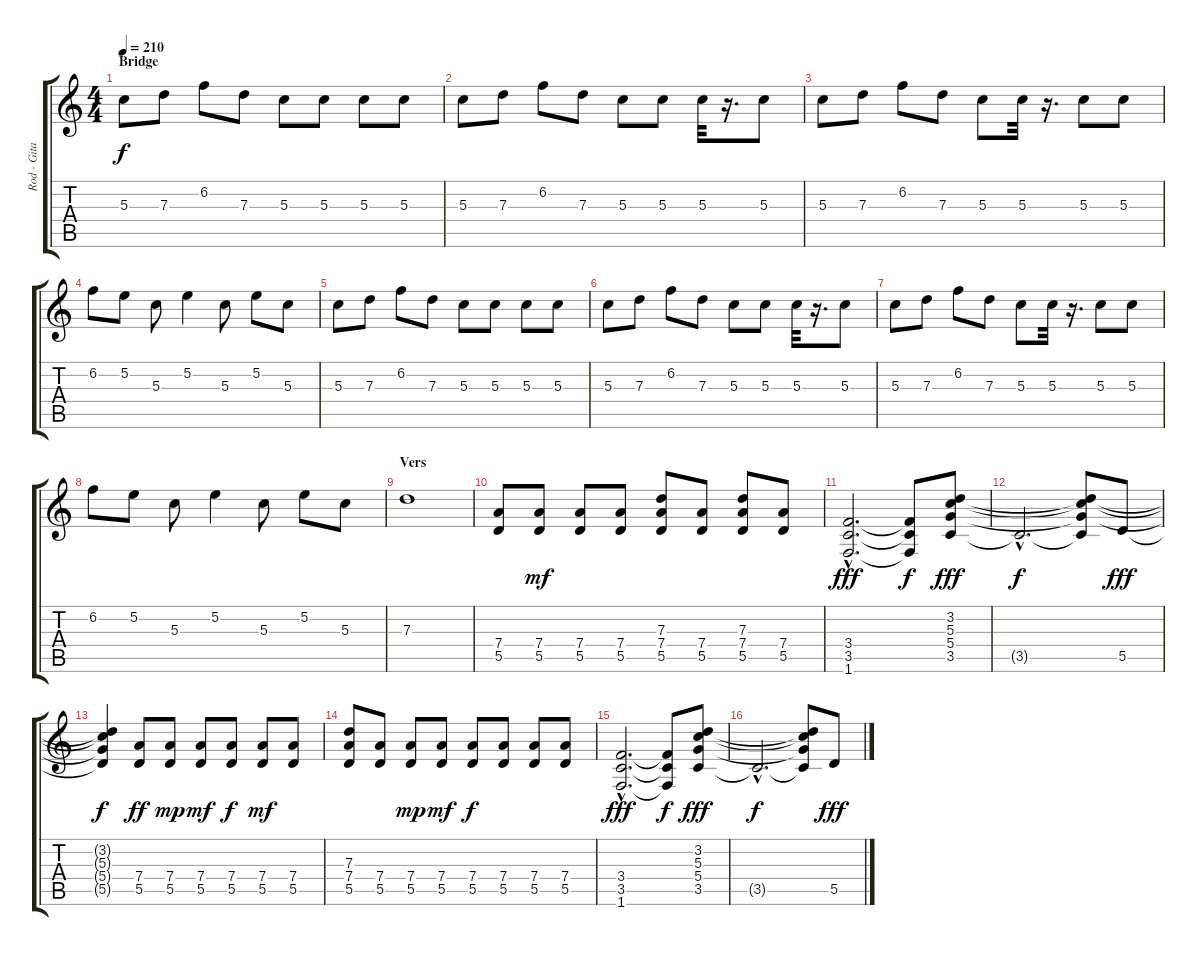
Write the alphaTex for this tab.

\track ("Rod - Gitarre 1" "Rod - Gita") {instrument distortionguitar}
\staff {score tabs}
\tuning (E4 B3 G3 D3 A2 E2) {hide}
\ts (4 4)
\section ("" "Bridge")
\tempo 210
\clef g2
\ks c
5.3.8{dy f} 7.3.8 6.2.8 7.3.8 5.3.8 5.3.8 5.3.8 5.3.8 |
5.3.8 7.3.8 6.2.8 7.3.8 5.3.8 5.3.8 5.3.32 r.16{d} 5.3.8 |
5.3.8 7.3.8 6.2.8 7.3.8 5.3.8 5.3.32 r.16{d} 5.3.8 5.3.8 |
6.2.8 5.2.8 5.3.8 5.2.4 5.3.8 5.2.8 5.3.8 |
5.3.8 7.3.8 6.2.8 7.3.8 5.3.8 5.3.8 5.3.8 5.3.8 |
5.3.8 7.3.8 6.2.8 7.3.8 5.3.8 5.3.8 5.3.32 r.16{d} 5.3.8 |
5.3.8 7.3.8 6.2.8 7.3.8 5.3.8 5.3.32 r.16{d} 5.3.8 5.3.8 |
6.2.8 5.2.8 5.3.8 5.2.4 5.3.8 5.2.8 5.3.8 |
\section ("" "Vers")
7.3.1 |
(7.4 5.5).8 (7.4 5.5).8{dy mf} (7.4 5.5).8 (7.4 5.5).8 (7.3 7.4 5.5).8 (7.4 5.5).8 (7.3 7.4 5.5).8 (7.4 5.5).8 |
(3.4{hac} 3.5{hac} 1.6{hac}).2{d dy fff} (3.4{t} 3.5{t} 1.6{t}).8{dy f} (3.2 5.3 5.4 3.5).8{dy fff} |
3.5{hac t}.2{d dy f} (3.2{t} 5.3{t} 5.4{t} 3.5{t}).8 5.5.8{dy fff} |
(3.2{t} 5.3{t} 5.4{t} 5.5{t}).4{dy f} (7.4 5.5).8{dy ff} (7.4 5.5).8{dy mp} (7.4 5.5).8{dy mf} (7.4 5.5).8{dy f} (7.4 5.5).8{dy mf} (7.4 5.5).8 |
(7.3 7.4 5.5).8 (7.4 5.5).8 (7.4 5.5).8{dy mp} (7.4 5.5).8{dy mf} (7.4 5.5).8{dy f} (7.4 5.5).8 (7.4 5.5).8 (7.4 5.5).8 |
(3.4{hac} 3.5{hac} 1.6{hac}).2{d dy fff} (3.4{t} 3.5{t} 1.6{t}).8{dy f} (3.2 5.3 5.4 3.5).8{dy fff} |
3.5{hac t}.2{d dy f} (3.2{t} 5.3{t} 5.4{t} 3.5{t}).8 5.5.8{dy fff}
